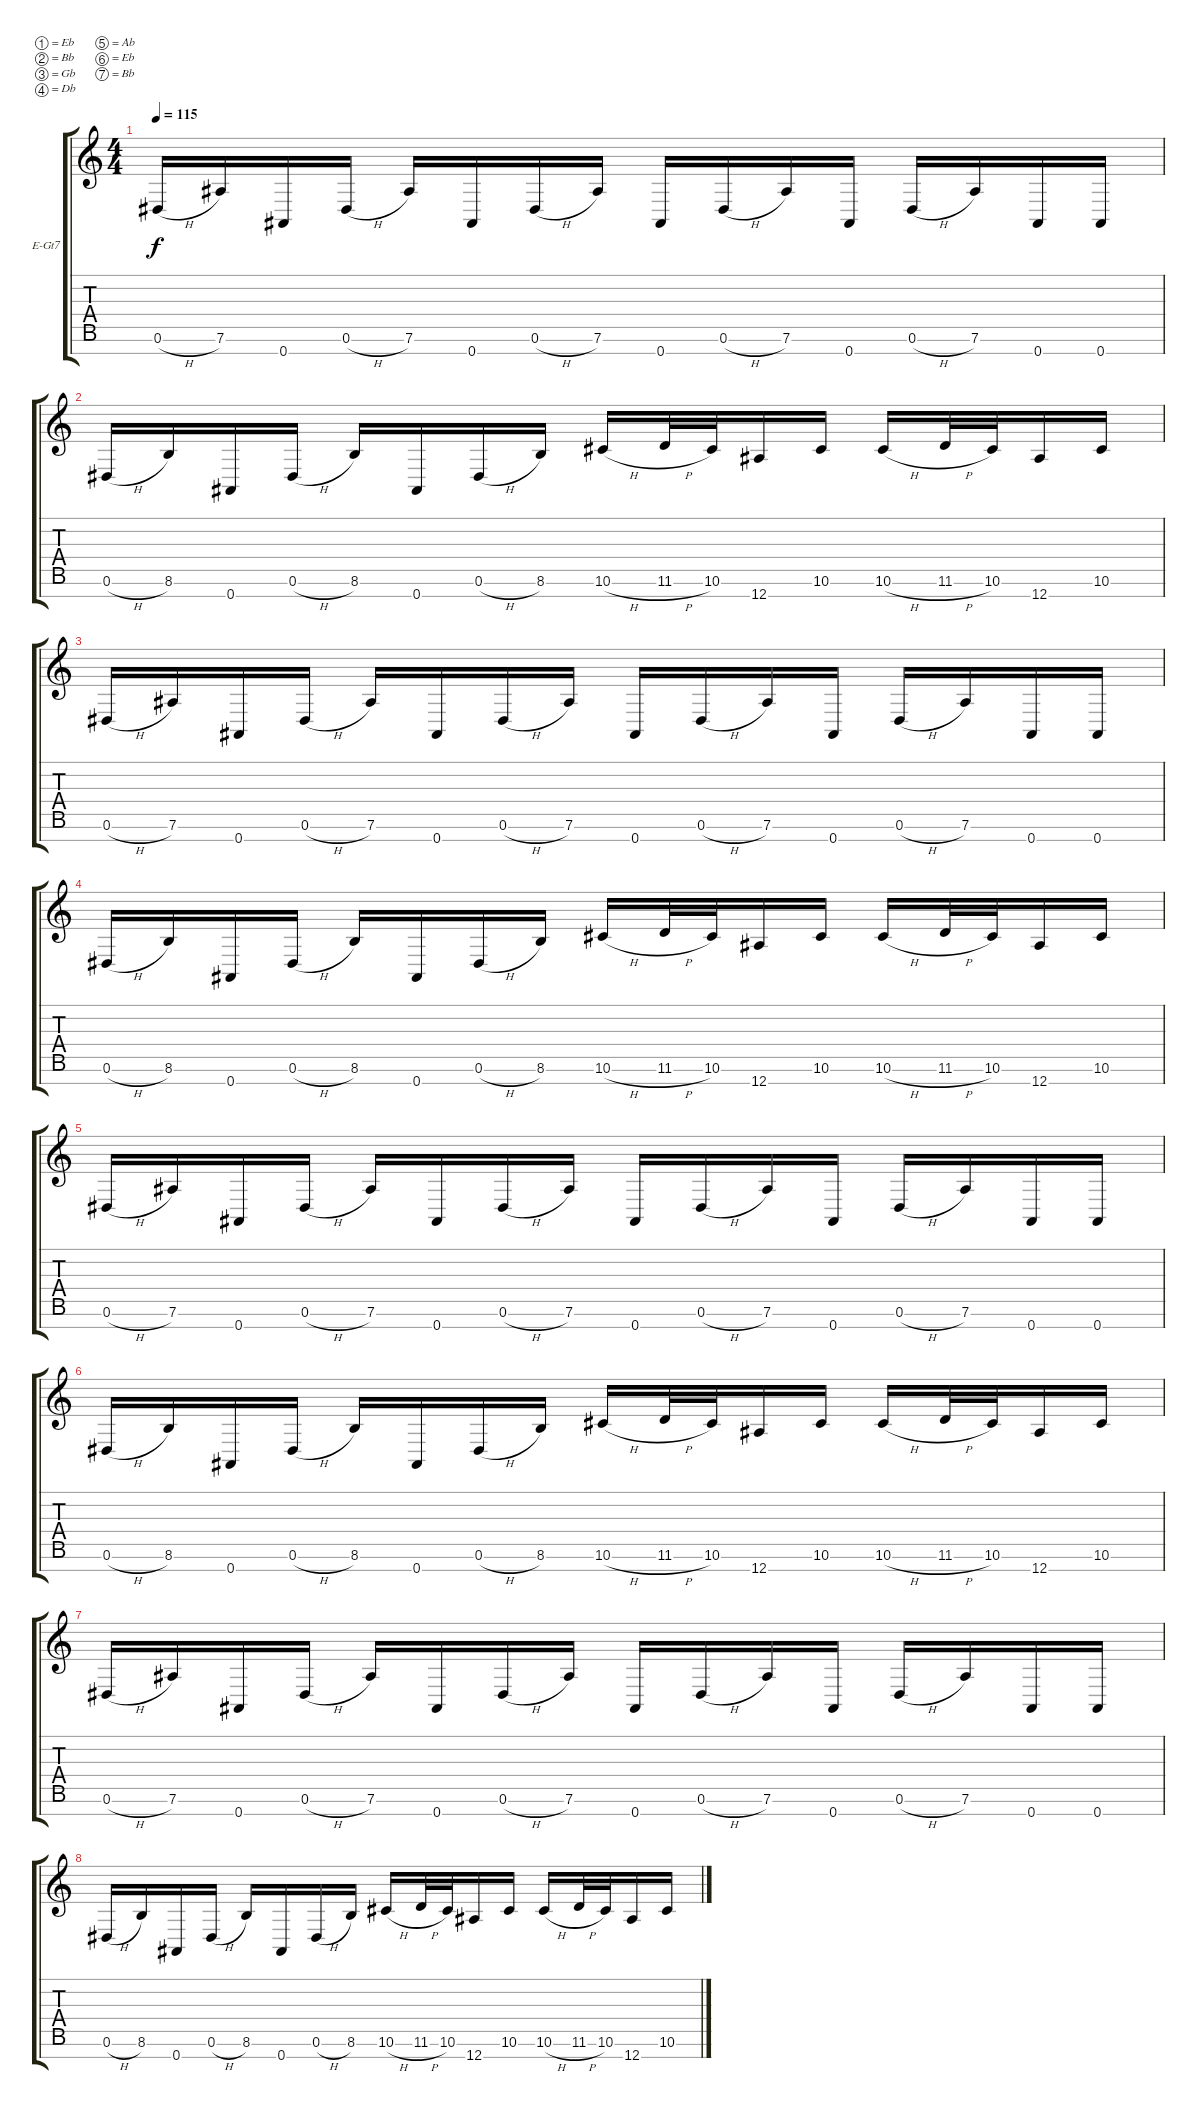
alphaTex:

\bracketExtendMode groupsimilarinstruments
\firstSystemTrackNameOrientation horizontal
\otherSystemsTrackNameOrientation horizontal
\track ("Gravy" "E-Gt7") {instrument overdrivenguitar}
\staff {score tabs}
\tuning (Eb4 Bb3 Gb3 Db3 Ab2 Eb2 Bb1)
\ts (4 4)
\tempo 115
\clef g2
\ks c
0.6{h}.16{dy f} 7.6.16 0.7.16 0.6{h}.16 7.6.16 0.7.16 0.6{h}.16 7.6.16 0.7.16 0.6{h}.16 7.6.16 0.7.16 0.6{h}.16 7.6.16 0.7.16 0.7.16 |
0.6{h}.16 8.6.16 0.7.16 0.6{h}.16 8.6.16 0.7.16 0.6{h}.16 8.6.16 10.6{h}.16 11.6{h}.32 10.6.32 12.7.16 10.6.16 10.6{h}.16 11.6{h}.32 10.6.32 12.7.16 10.6.16 |
0.6{h}.16 7.6.16 0.7.16 0.6{h}.16 7.6.16 0.7.16 0.6{h}.16 7.6.16 0.7.16 0.6{h}.16 7.6.16 0.7.16 0.6{h}.16 7.6.16 0.7.16 0.7.16 |
0.6{h}.16 8.6.16 0.7.16 0.6{h}.16 8.6.16 0.7.16 0.6{h}.16 8.6.16 10.6{h}.16 11.6{h}.32 10.6.32 12.7.16 10.6.16 10.6{h}.16 11.6{h}.32 10.6.32 12.7.16 10.6.16 |
0.6{h}.16 7.6.16 0.7.16 0.6{h}.16 7.6.16 0.7.16 0.6{h}.16 7.6.16 0.7.16 0.6{h}.16 7.6.16 0.7.16 0.6{h}.16 7.6.16 0.7.16 0.7.16 |
0.6{h}.16 8.6.16 0.7.16 0.6{h}.16 8.6.16 0.7.16 0.6{h}.16 8.6.16 10.6{h}.16 11.6{h}.32 10.6.32 12.7.16 10.6.16 10.6{h}.16 11.6{h}.32 10.6.32 12.7.16 10.6.16 |
0.6{h}.16 7.6.16 0.7.16 0.6{h}.16 7.6.16 0.7.16 0.6{h}.16 7.6.16 0.7.16 0.6{h}.16 7.6.16 0.7.16 0.6{h}.16 7.6.16 0.7.16 0.7.16 |
0.6{h}.16 8.6.16 0.7.16 0.6{h}.16 8.6.16 0.7.16 0.6{h}.16 8.6.16 10.6{h}.16 11.6{h}.32 10.6.32 12.7.16 10.6.16 10.6{h}.16 11.6{h}.32 10.6.32 12.7.16 10.6.16
